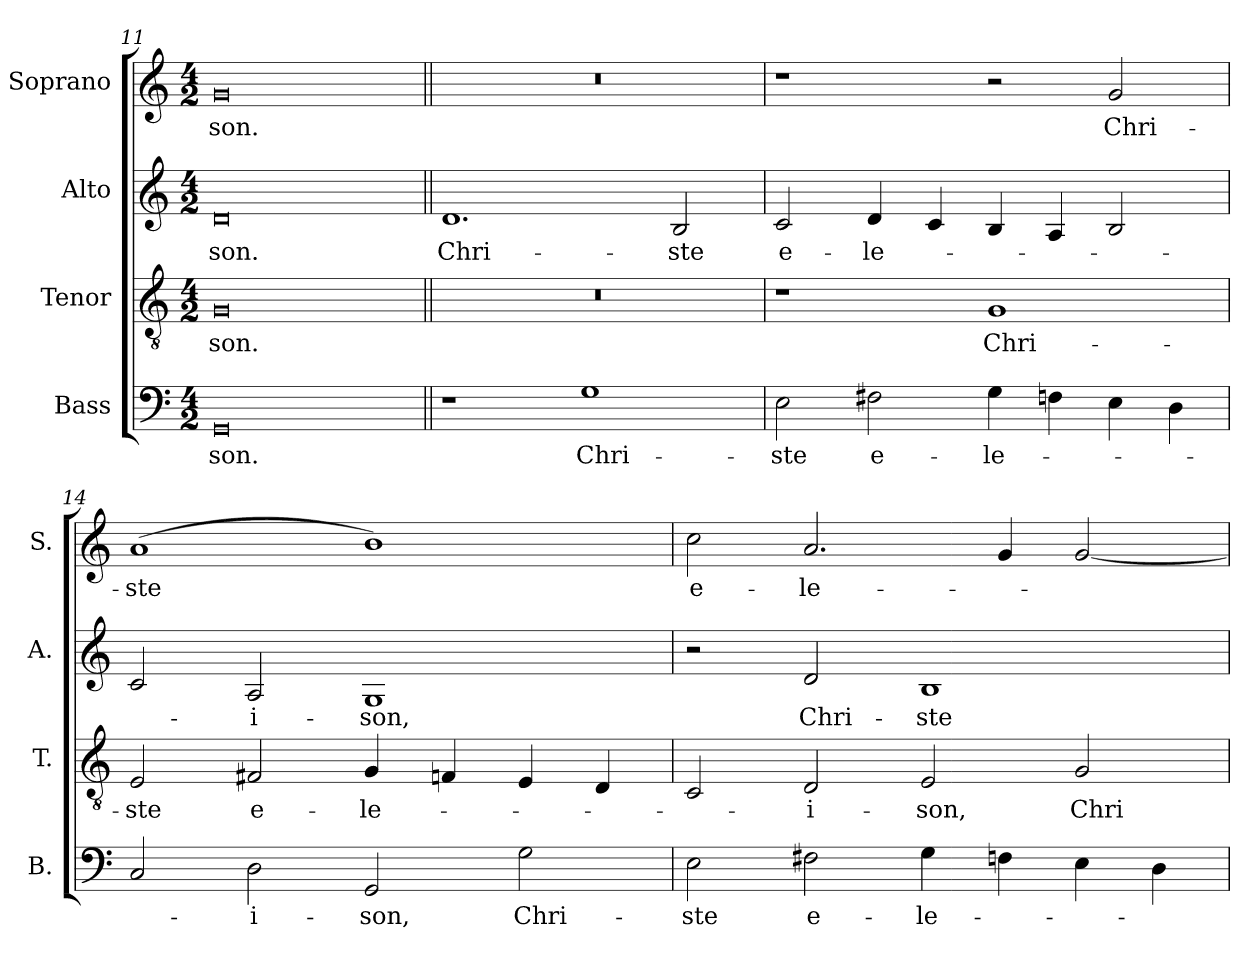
**kern	**text	**kern	**text	**kern	**text	**kern	**text
*part4	*part4	*part3	*part3	*part2	*part2	*part1	*part1
*staff4	*staff4	*staff3	*staff3	*staff2	*staff2	*staff1	*staff1
*I"Bass	*	*I"Tenor	*	*I"Alto	*	*I"Soprano	*
*I'B.	*	*I'T.	*	*I'A.	*	*I'S.	*
*clefF4	*	*clefGv2	*	*clefG2	*	*clefG2	*
*	*	*ITrd7c12	*	*	*	*	*
*k[]	*	*k[]	*	*k[]	*	*k[]	*
*C:	*	*C:	*	*C:	*	*C:	*
*M4/2	*	*M4/2	*	*M4/2	*	*M4/2	*
=11	=11	=11	=11	=11	=11	=11	=11
!	!LO:LY:b:color=#000000	!	!	!	!	!	!
!	!	!	!LO:LY:b:color=#000000	!	!	!	!
!	!	!	!	!	!LO:LY:b:color=#000000	!	!
!	!	!	!	!	!	!	!LO:LY:b:color=#000000
0GGi	-son.	0GGi	-son.	0di	-son.	0gi	-son.
!!LO:LB:g=z
=12||	=12||	=12||	=12||	=12||	=12||	=12||	=12||
!	!	!LO:N:vis=1	!	!	!	!	!
!	!	!	!	!	!LO:LY:b:color=#000000	!LO:N:vis=1	!
1r	.	0r	.	1.di	Chri-	0r	.
!	!LO:LY:b:color=#000000	!	!	!	!	!	!
1Gi	Chri-	.	.	.	.	.	.
!	!	!	!	!	!LO:LY:b:color=#000000	!	!
.	.	.	.	2Bi/	-ste	.	.
=13	=13	=13	=13	=13	=13	=13	=13
!	!LO:LY:b:color=#000000	!	!	!	!	!	!
!	!	!	!	!	!LO:LY:b:color=#000000	!	!
2Ei\	-ste	1r	.	2ci/	e-	1r	.
!	!LO:LY:b:color=#000000	!	!	!	!	!	!
!	!	!	!	!	!LO:LY:b:color=#000000	!	!
2F#Xi\	e-	.	.	4di/	-le-	.	.
.	.	.	.	4ci/	.	.	.
!	!LO:LY:b:color=#000000	!	!	!	!	!	!
!	!	!	!LO:LY:b:color=#000000	!	!	!	!
4Gi\	-le-	1GGi	Chri-	4Bi/	.	2r	.
4Fni\	.	.	.	4Ai/	.	.	.
!	!	!	!	!	!	!	!LO:LY:b:color=#000000
4Ei\	.	.	.	2Bi/	.	2gi/	Chri-
4Di\	.	.	.	.	.	.	.
=14	=14	=14	=14	=14	=14	=14	=14
!	!	!	!LO:LY:b:color=#000000	!	!	!	!
!	!	!	!	!	!	!	!LO:LY:b:color=#000000
2Ci/	.	2EEi/	-ste	2ci/	.	(1ai	-ste
!	!LO:LY:b:color=#000000	!	!	!	!	!	!
!	!	!	!LO:LY:b:color=#000000	!	!	!	!
!	!	!	!	!	!LO:LY:b:color=#000000	!	!
2Di\	-i-	2FF#Xi/	e-	2Ai/	-i-	.	.
!	!LO:LY:b:color=#000000	!	!	!	!	!	!
!	!	!	!LO:LY:b:color=#000000	!	!	!	!
!	!	!	!	!	!LO:LY:b:color=#000000	!	!
2GGi/	-son,	4GGi/	-le-	1Gi	-son,	1bi)	.
.	.	4FFni/	.	.	.	.	.
!	!LO:LY:b:color=#000000	!	!	!	!	!	!
2Gi\	Chri-	4EEi/	.	.	.	.	.
.	.	4DDi/	.	.	.	.	.
=15	=15	=15	=15	=15	=15	=15	=15
!	!LO:LY:b:color=#000000	!	!	!	!	!	!
!	!	!	!	!	!	!	!LO:LY:b:color=#000000
2Ei\	-ste	2CCi/	.	2r	.	2cci\	e-
!	!LO:LY:b:color=#000000	!	!	!	!	!	!
!	!	!	!LO:LY:b:color=#000000	!	!	!	!
!	!	!	!	!	!LO:LY:b:color=#000000	!	!
!	!	!	!	!	!	!	!LO:LY:b:color=#000000
2F#Xi\	e-	2DDi/	-i-	2di/	Chri-	2.ai/	-le-
!	!LO:LY:b:color=#000000	!	!	!	!	!	!
!	!	!	!LO:LY:b:color=#000000	!	!	!	!
!	!	!	!	!	!LO:LY:b:color=#000000	!	!
4Gi\	-le-	2EEi/	-son,	1Bi	-ste	.	.
4Fni\	.	.	.	.	.	4gi/	.
!	!	!	!LO:LY:b:color=#000000	!	!	!	!
4Ei\	.	2GGi/	Chri-	.	.	[2gi/	.
4Di\	.	.	.	.	.	.	.
=	=	=	=	=	=	=	=
*-	*-	*-	*-	*-	*-	*-	*-
